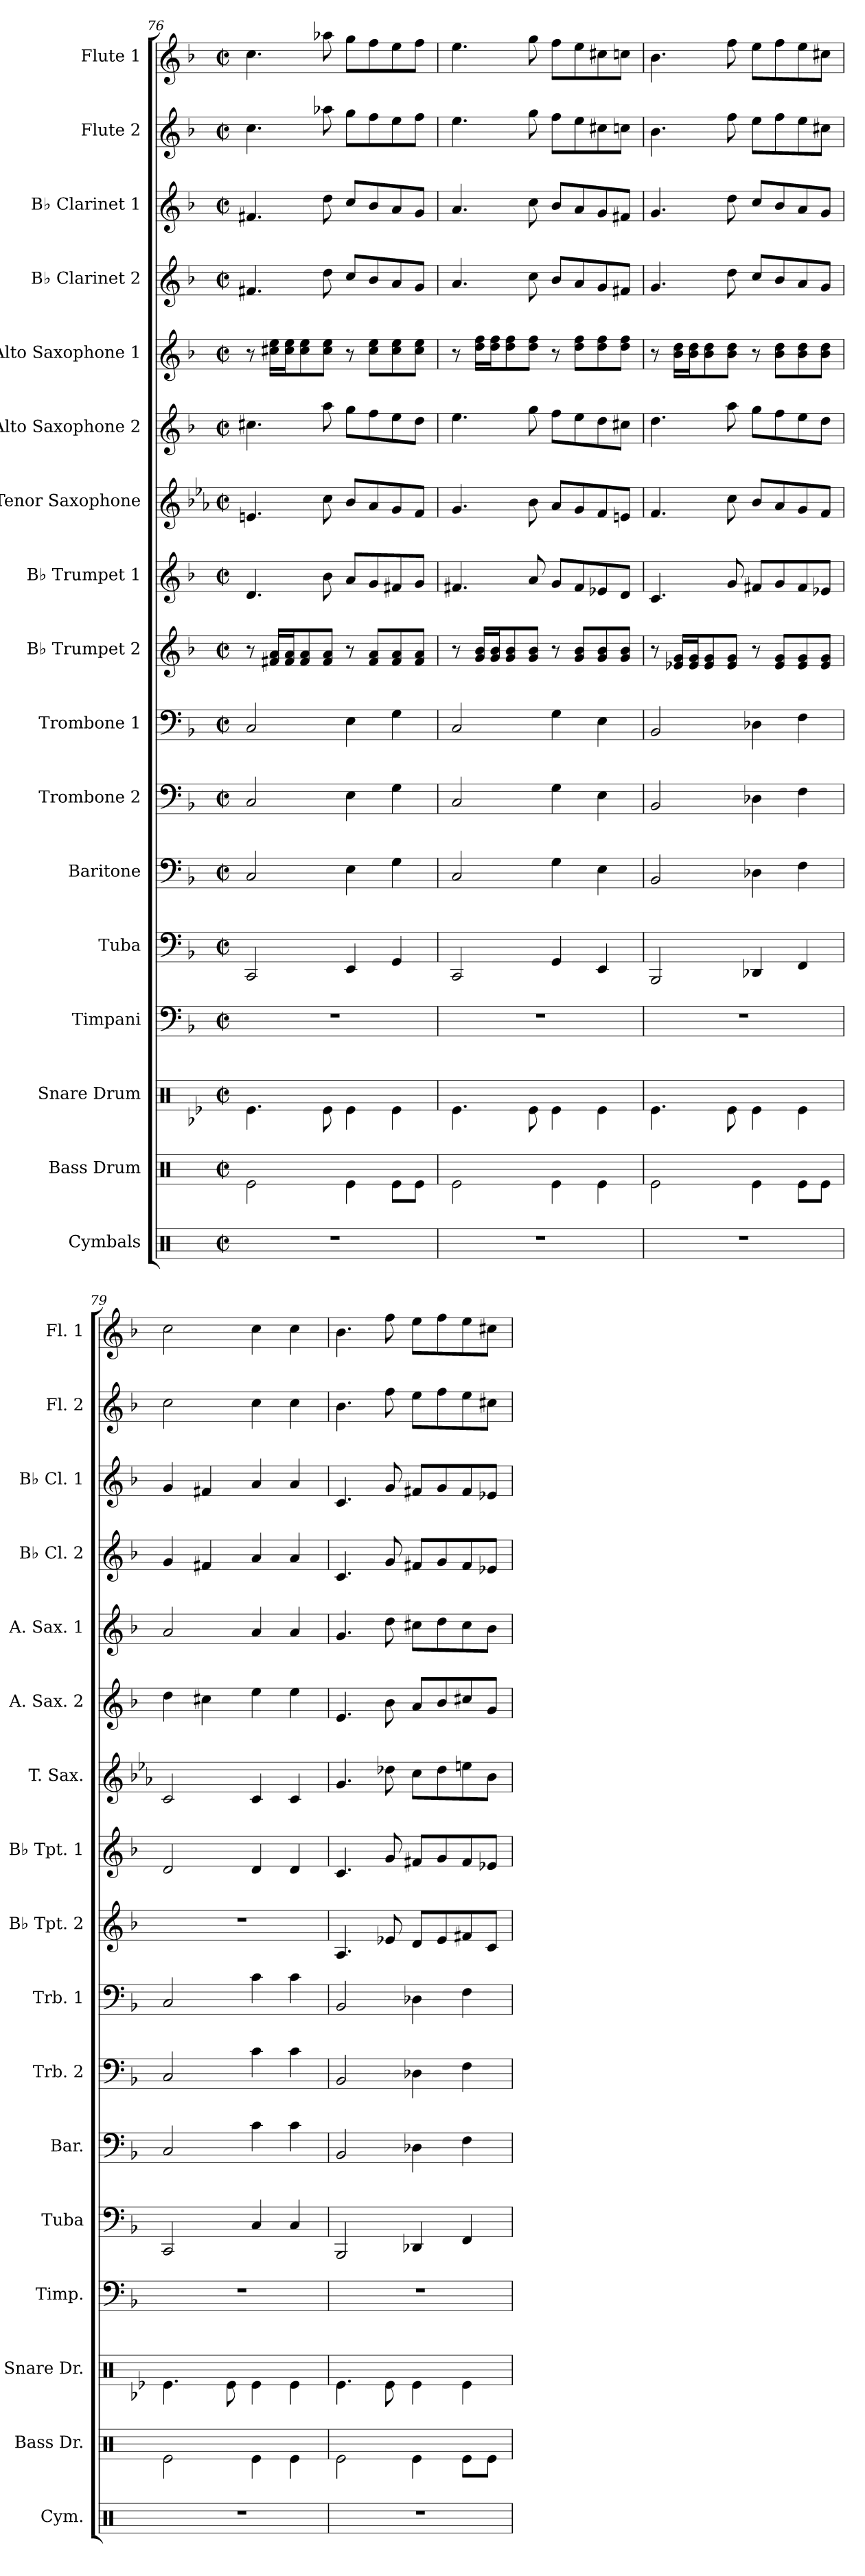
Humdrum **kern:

**kern	**kern	**kern	**kern	**kern	**kern	**kern	**kern	**kern	**kern	**kern	**kern	**kern	**kern	**kern	**kern	**kern
*part17	*part16	*part15	*part14	*part13	*part12	*part11	*part10	*part9	*part8	*part7	*part6	*part5	*part4	*part3	*part2	*part1
*staff17	*staff16	*staff15	*staff14	*staff13	*staff12	*staff11	*staff10	*staff9	*staff8	*staff7	*staff6	*staff5	*staff4	*staff3	*staff2	*staff1
*I"Cymbals	*I"Bass Drum	*I"Snare Drum	*I"Timpani	*I"Tuba	*I"Baritone	*I"Trombone 2	*I"Trombone 1	*I"B♭ Trumpet 2	*I"B♭ Trumpet 1	*I"Tenor Saxophone	*I"Alto Saxophone 2	*I"Alto Saxophone 1	*I"B♭ Clarinet 2	*I"B♭ Clarinet 1	*I"Flute 2	*I"Flute 1
*I'Cym.	*I'Bass Dr.	*I'Snare Dr.	*I'Timp.	*I'Tuba	*I'Bar.	*I'Trb. 2	*I'Trb. 1	*I'B♭ Tpt. 2	*I'B♭ Tpt. 1	*I'T. Sax.	*I'A. Sax. 2	*I'A. Sax. 1	*I'B♭ Cl. 2	*I'B♭ Cl. 1	*I'Fl. 2	*I'Fl. 1
*clefX	*clefX	*clefX	*clefF4	*clefF4	*clefF4	*clefF4	*clefF4	*clefG2	*clefG2	*clefG2	*clefG2	*clefG2	*clefG2	*clefG2	*clefG2	*clefG2
*	*	*	*	*	*	*	*	*ITrd1c2	*ITrd1c2	*ITrd8c14	*ITrd5c9	*ITrd5c9	*ITrd1c2	*ITrd1c2	*	*
*k[]	*k[]	*k[b-e-]	*k[b-]	*k[b-]	*k[b-]	*k[b-]	*k[b-]	*k[b-e-a-]	*k[b-e-a-]	*k[b-e-a-]	*k[b-e-a-d-]	*k[b-e-a-d-]	*k[b-e-a-]	*k[b-e-a-]	*k[b-]	*k[b-]
*M2/2	*M2/2	*M2/2	*M2/2	*M2/2	*M2/2	*M2/2	*M2/2	*M2/2	*M2/2	*M2/2	*M2/2	*M2/2	*M2/2	*M2/2	*M2/2	*M2/2
*met(c|)	*met(c|)	*met(c|)	*met(c|)	*met(c|)	*met(c|)	*met(c|)	*met(c|)	*met(c|)	*met(c|)	*met(c|)	*met(c|)	*met(c|)	*met(c|)	*met(c|)	*met(c|)	*met(c|)
=76	=76	=76	=76	=76	=76	=76	=76	=76	=76	=76	=76	=76	=76	=76	=76	=76
1r	2Re\	4.Re\	1r	2CC/	2C/	2C/	2C/	8r	4.c/	4.En/	4.en\	8r	4.en/	4.en/	4.cc\	4.cc\
.	.	.	.	.	.	.	.	16en/ 16g/LL	.	.	.	16en\ 16g\LL	.	.	.	.
.	.	.	.	.	.	.	.	16e/ 16g/J	.	.	.	16e\ 16g\J	.	.	.	.
.	.	.	.	.	.	.	.	8e/ 8g/	.	.	.	8e\ 8g\	.	.	.	.
.	.	8Re\	.	.	.	.	.	8e/ 8g/J	8a-\	8c\	8cc\	8e\ 8g\J	8cc\	8cc\	8aa-X\	8aa-X\
.	4Re\	4Re\	.	4EE/	4E\	4E\	4E\	8r	8g/L	8B-/L	8b-\L	8r	8b-/L	8b-/L	8gg\L	8gg\L
.	.	.	.	.	.	.	.	8e/ 8g/L	8f/	8A-/	8a-\	8e\ 8g\L	8a-/	8a-/	8ff\	8ff\
.	8Re\L	4Re\	.	4GG/	4G\	4G\	4G\	8e/ 8g/	8en/	8G/	8g\	8e\ 8g\	8g/	8g/	8ee\	8ee\
.	8Re\J	.	.	.	.	.	.	8e/ 8g/J	8f/J	8F/J	8f\J	8e\ 8g\J	8f/J	8f/J	8ff\J	8ff\J
=77	=77	=77	=77	=77	=77	=77	=77	=77	=77	=77	=77	=77	=77	=77	=77	=77
1r	2Re\	4.Re\	1r	2CC/	2C/	2C/	2C/	8r	4.en/	4.G/	4.g\	8r	4.g/	4.g/	4.ee\	4.ee\
.	.	.	.	.	.	.	.	16f/ 16a-/LL	.	.	.	16f\ 16a-\LL	.	.	.	.
.	.	.	.	.	.	.	.	16f/ 16a-/J	.	.	.	16f\ 16a-\J	.	.	.	.
.	.	.	.	.	.	.	.	8f/ 8a-/	.	.	.	8f\ 8a-\	.	.	.	.
.	.	8Re\	.	.	.	.	.	8f/ 8a-/J	8g/	8B-\	8b-\	8f\ 8a-\J	8b-\	8b-\	8gg\	8gg\
.	4Re\	4Re\	.	4GG/	4G\	4G\	4G\	8r	8f/L	8A-/L	8a-\L	8r	8a-/L	8a-/L	8ff\L	8ff\L
.	.	.	.	.	.	.	.	8f/ 8a-/L	8e/	8G/	8g\	8f\ 8a-\L	8g/	8g/	8ee\	8ee\
.	4Re\	4Re\	.	4EE/	4E\	4E\	4E\	8f/ 8a-/	8d-X/	8F/	8f\	8f\ 8a-\	8f/	8f/	8cc#X\	8cc#X\
.	.	.	.	.	.	.	.	8f/ 8a-/J	8c/J	8En/J	8en\J	8f\ 8a-\J	8en/J	8en/J	8ccn\J	8ccn\J
=78	=78	=78	=78	=78	=78	=78	=78	=78	=78	=78	=78	=78	=78	=78	=78	=78
1r	2Re\	4.Re\	1r	2BBB-/	2BB-/	2BB-/	2BB-/	8r	4.B-/	4.F/	4.f\	8r	4.f/	4.f/	4.b-\	4.b-\
.	.	.	.	.	.	.	.	16d-X/ 16f/LL	.	.	.	16d-\ 16f\LL	.	.	.	.
.	.	.	.	.	.	.	.	16d-/ 16f/J	.	.	.	16d-\ 16f\J	.	.	.	.
.	.	.	.	.	.	.	.	8d-/ 8f/	.	.	.	8d-\ 8f\	.	.	.	.
.	.	8Re\	.	.	.	.	.	8d-/ 8f/J	8f/	8c\	8cc\	8d-\ 8f\J	8cc\	8cc\	8ff\	8ff\
.	4Re\	4Re\	.	4DD-X/	4D-X\	4D-X\	4D-X\	8r	8en/L	8B-/L	8b-\L	8r	8b-/L	8b-/L	8ee\L	8ee\L
.	.	.	.	.	.	.	.	8d-/ 8f/L	8f/	8A-/	8a-\	8d-\ 8f\L	8a-/	8a-/	8ff\	8ff\
.	8Re\L	4Re\	.	4FF/	4F\	4F\	4F\	8d-/ 8f/	8e/	8G/	8g\	8d-\ 8f\	8g/	8g/	8ee\	8ee\
.	8Re\J	.	.	.	.	.	.	8d-/ 8f/J	8d-X/J	8F/J	8f\J	8d-\ 8f\J	8f/J	8f/J	8cc#X\J	8cc#X\J
=79	=79	=79	=79	=79	=79	=79	=79	=79	=79	=79	=79	=79	=79	=79	=79	=79
1r	2Re\	4.Re\	1r	2CC/	2C/	2C/	2C/	1r	2c/	2C/	4f\	2c/	4f/	4f/	2cc\	2cc\
.	.	.	.	.	.	.	.	.	.	.	4en\	.	4en/	4en/	.	.
.	.	8Re\	.	.	.	.	.	.	.	.	.	.	.	.	.	.
.	4Re\	4Re\	.	4C/	4c\	4c\	4c\	.	4c/	4C/	4g\	4c/	4g/	4g/	4cc\	4cc\
.	4Re\	4Re\	.	4C/	4c\	4c\	4c\	.	4c/	4C/	4g\	4c/	4g/	4g/	4cc\	4cc\
!!LO:PB:g=z
=80	=80	=80	=80	=80	=80	=80	=80	=80	=80	=80	=80	=80	=80	=80	=80	=80
1r	2Re\	4.Re\	1r	2BBB-/	2BB-/	2BB-/	2BB-/	4.G/	4.B-/	4.G/	4.G/	4.B-/	4.B-/	4.B-/	4.b-\	4.b-\
.	.	8Re\	.	.	.	.	.	8d-X/	8f/	8d-X\	8d-\	8f\	8f/	8f/	8ff\	8ff\
.	4Re\	4Re\	.	4DD-X/	4D-X\	4D-X\	4D-X\	8c/L	8en/L	8c\L	8c/L	8en\L	8en/L	8en/L	8ee\L	8ee\L
.	.	.	.	.	.	.	.	8d-/	8f/	8d-\	8d-/	8f\	8f/	8f/	8ff\	8ff\
.	8Re\L	4Re\	.	4FF/	4F\	4F\	4F\	8en/	8e/	8en\	8en/	8e\	8e/	8e/	8ee\	8ee\
.	8Re\J	.	.	.	.	.	.	8B-/J	8d-X/J	8B-\J	8B-/J	8d-\J	8d-X/J	8d-X/J	8cc#X\J	8cc#X\J
=	=	=	=	=	=	=	=	=	=	=	=	=	=	=	=	=
*-	*-	*-	*-	*-	*-	*-	*-	*-	*-	*-	*-	*-	*-	*-	*-	*-
